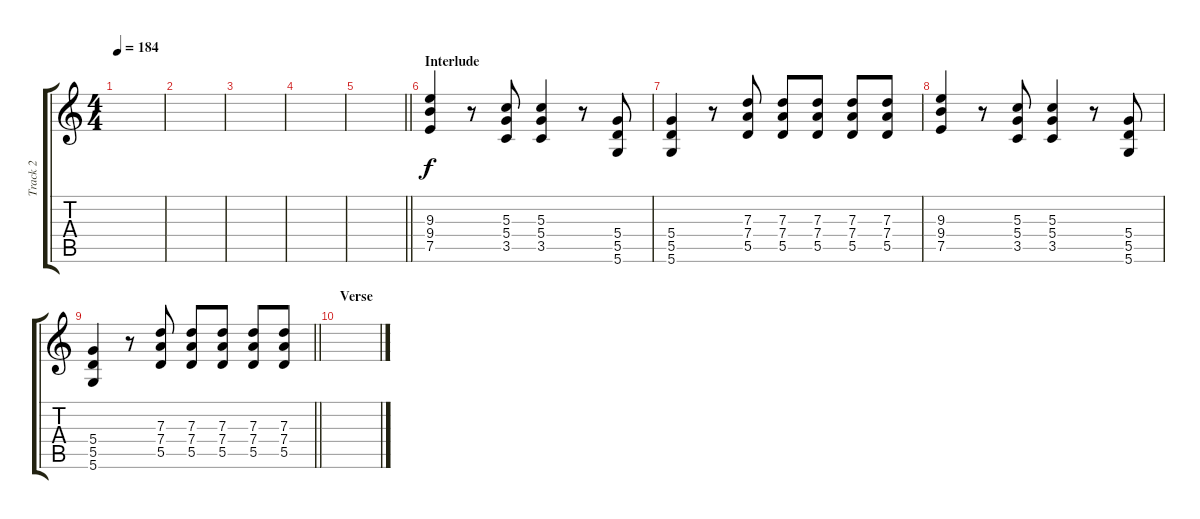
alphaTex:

\track ("Track 2" "Track 2") {instrument distortionguitar}
\staff {score tabs}
\tuning (E4 B3 G3 D3 A2 D2) {hide}
\ts (4 4)
\tempo 184
\clef g2
\ks c
|
|
|
|
\barLineRight lightlight
|
\section ("" "Interlude")
(9.3 9.4 7.5).4 r.8 (5.3 5.4 3.5).8 (5.3 5.4 3.5).4 r.8 (5.4 5.5 5.6).8 |
(5.4 5.5 5.6).4 r.8 (7.3 7.4 5.5).8 (7.3 7.4 5.5).8 (7.3 7.4 5.5).8 (7.3 7.4 5.5).8 (7.3 7.4 5.5).8 |
(9.3 9.4 7.5).4 r.8 (5.3 5.4 3.5).8 (5.3 5.4 3.5).4 r.8 (5.4 5.5 5.6).8 |
\barLineRight lightlight
(5.4 5.5 5.6).4 r.8 (7.3 7.4 5.5).8 (7.3 7.4 5.5).8 (7.3 7.4 5.5).8 (7.3 7.4 5.5).8 (7.3 7.4 5.5).8 |
\section ("" "Verse")
